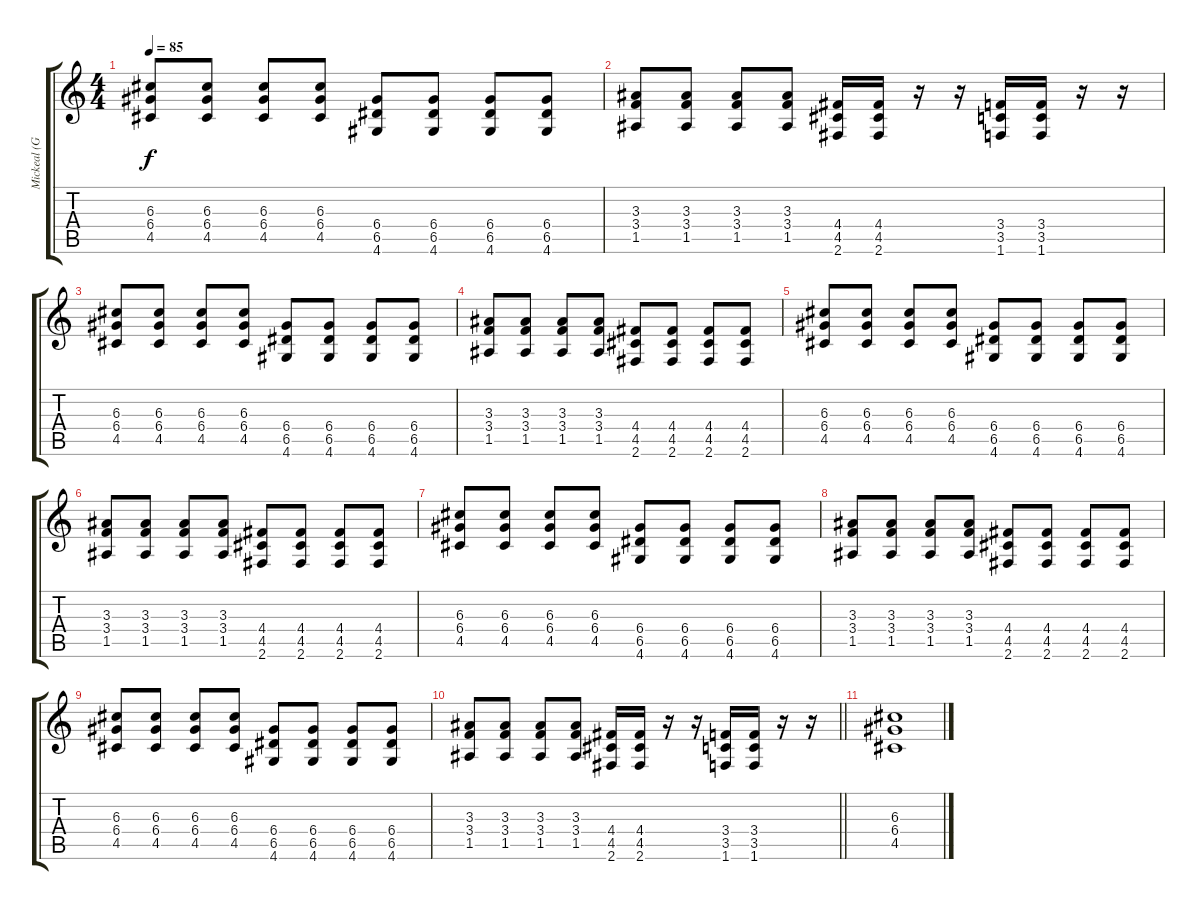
\track ("Mickeal (Guitar_01)" "Mickeal (G") {instrument overdrivenguitar}
\staff {score tabs}
\tuning (E4 B3 G3 D3 A2 E2) {hide}
\ts (4 4)
\tempo 85
\clef g2
\ks c
(6.3 6.4 4.5).8{dy f} (6.3 6.4 4.5).8 (6.3 6.4 4.5).8 (6.3 6.4 4.5).8 (6.4 6.5 4.6).8 (6.4 6.5 4.6).8 (6.4 6.5 4.6).8 (6.4 6.5 4.6).8 |
(3.3 3.4 1.5).8 (3.3 3.4 1.5).8 (3.3 3.4 1.5).8 (3.3 3.4 1.5).8 (4.4 4.5 2.6).16 (4.4 4.5 2.6).16 r.16 r.16 (3.4 3.5 1.6).16 (3.4 3.5 1.6).16 r.16 r.16 |
(6.3 6.4 4.5).8 (6.3 6.4 4.5).8 (6.3 6.4 4.5).8 (6.3 6.4 4.5).8 (6.4 6.5 4.6).8 (6.4 6.5 4.6).8 (6.4 6.5 4.6).8 (6.4 6.5 4.6).8 |
(3.3 3.4 1.5).8 (3.3 3.4 1.5).8 (3.3 3.4 1.5).8 (3.3 3.4 1.5).8 (4.4 4.5 2.6).8 (4.4 4.5 2.6).8 (4.4 4.5 2.6).8 (4.4 4.5 2.6).8 |
(6.3 6.4 4.5).8 (6.3 6.4 4.5).8 (6.3 6.4 4.5).8 (6.3 6.4 4.5).8 (6.4 6.5 4.6).8 (6.4 6.5 4.6).8 (6.4 6.5 4.6).8 (6.4 6.5 4.6).8 |
(3.3 3.4 1.5).8 (3.3 3.4 1.5).8 (3.3 3.4 1.5).8 (3.3 3.4 1.5).8 (4.4 4.5 2.6).8 (4.4 4.5 2.6).8 (4.4 4.5 2.6).8 (4.4 4.5 2.6).8 |
(6.3 6.4 4.5).8 (6.3 6.4 4.5).8 (6.3 6.4 4.5).8 (6.3 6.4 4.5).8 (6.4 6.5 4.6).8 (6.4 6.5 4.6).8 (6.4 6.5 4.6).8 (6.4 6.5 4.6).8 |
(3.3 3.4 1.5).8 (3.3 3.4 1.5).8 (3.3 3.4 1.5).8 (3.3 3.4 1.5).8 (4.4 4.5 2.6).8 (4.4 4.5 2.6).8 (4.4 4.5 2.6).8 (4.4 4.5 2.6).8 |
(6.3 6.4 4.5).8 (6.3 6.4 4.5).8 (6.3 6.4 4.5).8 (6.3 6.4 4.5).8 (6.4 6.5 4.6).8 (6.4 6.5 4.6).8 (6.4 6.5 4.6).8 (6.4 6.5 4.6).8 |
\barLineRight lightlight
(3.3 3.4 1.5).8 (3.3 3.4 1.5).8 (3.3 3.4 1.5).8 (3.3 3.4 1.5).8 (4.4 4.5 2.6).16 (4.4 4.5 2.6).16 r.16 r.16 (3.4 3.5 1.6).16 (3.4 3.5 1.6).16 r.16 r.16 |
(6.3 6.4 4.5).1
